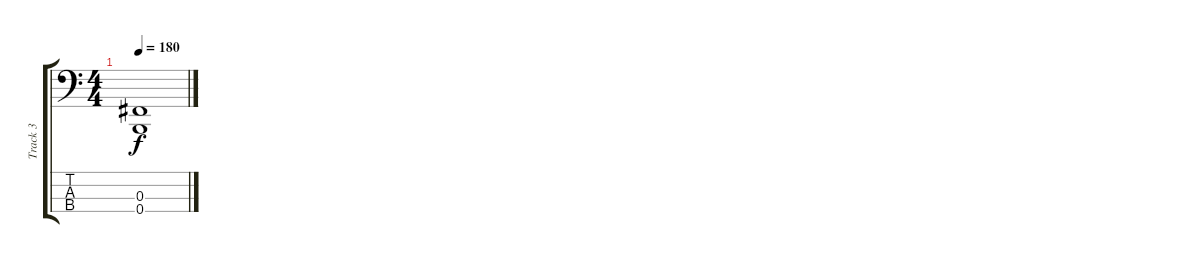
\track ("Track 3" "Track 3") {instrument electricbasspick}
\staff {score tabs}
\tuning (E2 B1 Gb1 B0) {hide}
\ts (4 4)
\tempo 180
\clef f4
\ks c
(0.3{t} 0.4{t}).1{dy f}
